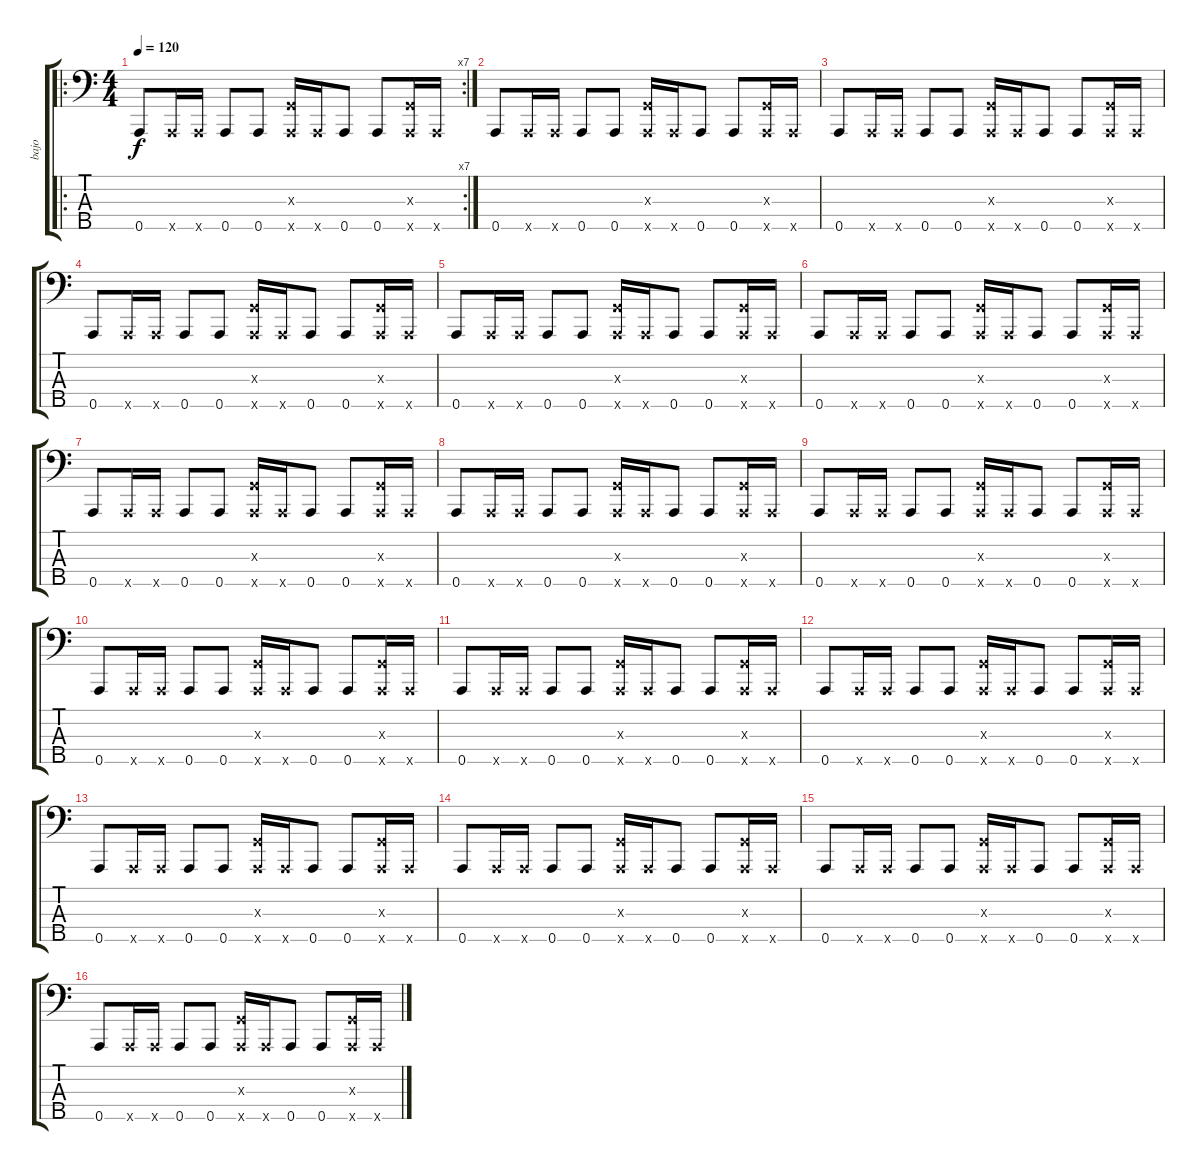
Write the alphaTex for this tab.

\track ("bajo" "bajo") {instrument slapbass1}
\staff {score tabs}
\tuning (F2 C2 G1 D1 A0) {hide}
\ro
\rc 7
\ts (4 4)
\tempo 120
\clef f4
\ks c
0.5.8{dy f} 0.5{x}.16 0.5{x}.16 0.5.8 0.5.8 (0.3{x} 0.5{x}).16 0.5{x}.16 0.5.8 0.5.8 (0.3{x} 0.5{x}).16 0.5{x}.16 |
0.5.8 0.5{x}.16 0.5{x}.16 0.5.8 0.5.8 (0.3{x} 0.5{x}).16 0.5{x}.16 0.5.8 0.5.8 (0.3{x} 0.5{x}).16 0.5{x}.16 |
0.5.8 0.5{x}.16 0.5{x}.16 0.5.8 0.5.8 (0.3{x} 0.5{x}).16 0.5{x}.16 0.5.8 0.5.8 (0.3{x} 0.5{x}).16 0.5{x}.16 |
0.5.8 0.5{x}.16 0.5{x}.16 0.5.8 0.5.8 (0.3{x} 0.5{x}).16 0.5{x}.16 0.5.8 0.5.8 (0.3{x} 0.5{x}).16 0.5{x}.16 |
0.5.8 0.5{x}.16 0.5{x}.16 0.5.8 0.5.8 (0.3{x} 0.5{x}).16 0.5{x}.16 0.5.8 0.5.8 (0.3{x} 0.5{x}).16 0.5{x}.16 |
0.5.8 0.5{x}.16 0.5{x}.16 0.5.8 0.5.8 (0.3{x} 0.5{x}).16 0.5{x}.16 0.5.8 0.5.8 (0.3{x} 0.5{x}).16 0.5{x}.16 |
0.5.8 0.5{x}.16 0.5{x}.16 0.5.8 0.5.8 (0.3{x} 0.5{x}).16 0.5{x}.16 0.5.8 0.5.8 (0.3{x} 0.5{x}).16 0.5{x}.16 |
0.5.8 0.5{x}.16 0.5{x}.16 0.5.8 0.5.8 (0.3{x} 0.5{x}).16 0.5{x}.16 0.5.8 0.5.8 (0.3{x} 0.5{x}).16 0.5{x}.16 |
0.5.8 0.5{x}.16 0.5{x}.16 0.5.8 0.5.8 (0.3{x} 0.5{x}).16 0.5{x}.16 0.5.8 0.5.8 (0.3{x} 0.5{x}).16 0.5{x}.16 |
0.5.8 0.5{x}.16 0.5{x}.16 0.5.8 0.5.8 (0.3{x} 0.5{x}).16 0.5{x}.16 0.5.8 0.5.8 (0.3{x} 0.5{x}).16 0.5{x}.16 |
0.5.8 0.5{x}.16 0.5{x}.16 0.5.8 0.5.8 (0.3{x} 0.5{x}).16 0.5{x}.16 0.5.8 0.5.8 (0.3{x} 0.5{x}).16 0.5{x}.16 |
0.5.8 0.5{x}.16 0.5{x}.16 0.5.8 0.5.8 (0.3{x} 0.5{x}).16 0.5{x}.16 0.5.8 0.5.8 (0.3{x} 0.5{x}).16 0.5{x}.16 |
0.5.8 0.5{x}.16 0.5{x}.16 0.5.8 0.5.8 (0.3{x} 0.5{x}).16 0.5{x}.16 0.5.8 0.5.8 (0.3{x} 0.5{x}).16 0.5{x}.16 |
0.5.8 0.5{x}.16 0.5{x}.16 0.5.8 0.5.8 (0.3{x} 0.5{x}).16 0.5{x}.16 0.5.8 0.5.8 (0.3{x} 0.5{x}).16 0.5{x}.16 |
0.5.8 0.5{x}.16 0.5{x}.16 0.5.8 0.5.8 (0.3{x} 0.5{x}).16 0.5{x}.16 0.5.8 0.5.8 (0.3{x} 0.5{x}).16 0.5{x}.16 |
0.5.8 0.5{x}.16 0.5{x}.16 0.5.8 0.5.8 (0.3{x} 0.5{x}).16 0.5{x}.16 0.5.8 0.5.8 (0.3{x} 0.5{x}).16 0.5{x}.16
